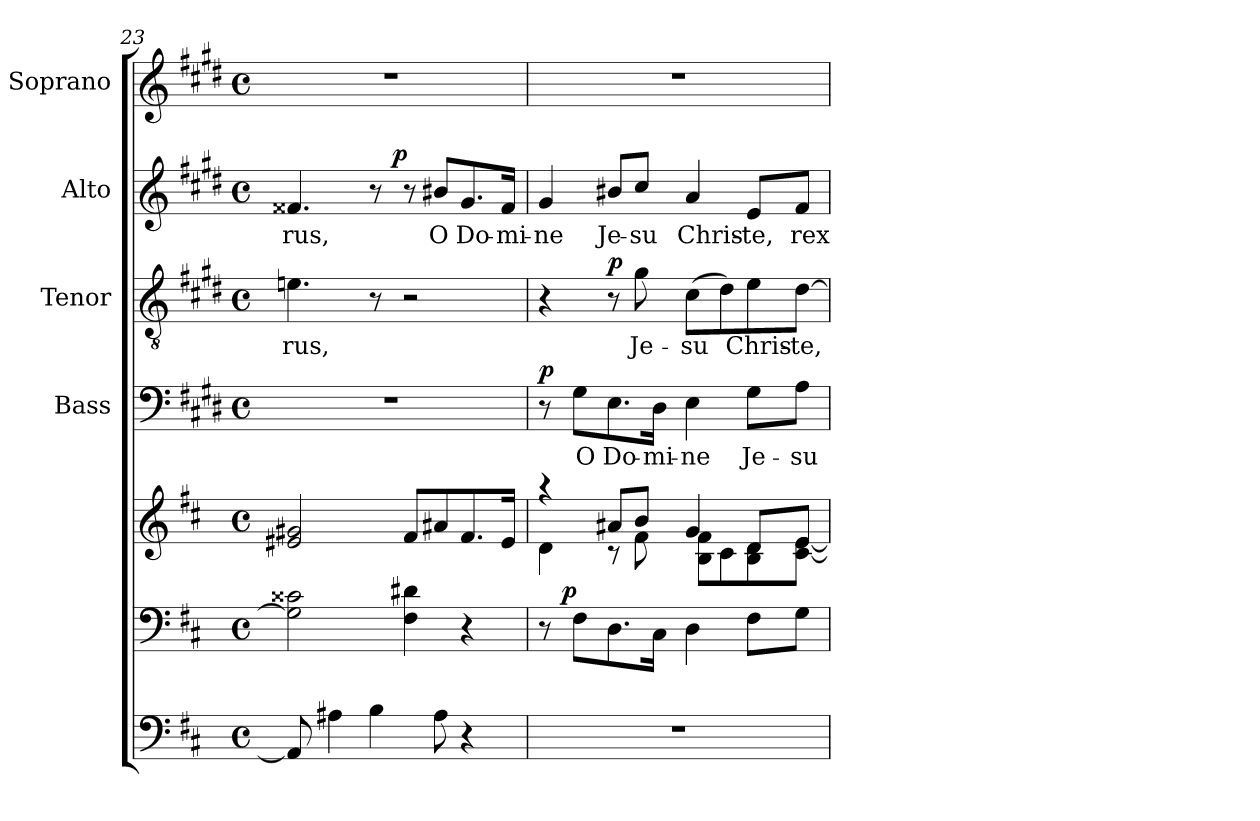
**kern	**kern	**kern	**dynam	**kern	**text	**dynam	**kern	**text	**dynam	**kern	**text	**dynam	**kern
*part6	*part5	*part5	*part5	*part4	*part4	*part4	*part3	*part3	*part3	*part2	*part2	*part2	*part1
*staff7	*staff6	*staff5	*staff5/6	*staff4	*staff4	*staff4	*staff3	*staff3	*staff3	*staff2	*staff2	*staff2	*staff1
*	*	*	*	*I"Bass	*	*	*I"Tenor	*	*	*I"Alto	*	*	*I"Soprano
*	*	*	*	*I'B	*	*	*I'T	*	*	*I'A	*	*	*I'S
*clefF4	*clefF4	*clefG2	*	*clefF4	*	*	*clefGv2	*	*	*clefG2	*	*	*clefG2
*	*	*	*	*ITrd1c2	*	*	*ITrd1c2	*	*	*ITrd1c2	*	*	*ITrd1c2
*k[f#c#]	*k[f#c#]	*k[f#c#]	*	*k[f#c#]	*	*	*k[f#c#]	*	*	*k[f#c#]	*	*	*k[f#c#]
*D:	*D:	*D:	*	*D:	*	*	*D:	*	*	*D:	*	*	*D:
*M4/4	*M4/4	*M4/4	*	*M4/4	*	*	*M4/4	*	*	*M4/4	*	*	*M4/4
*met(c)	*met(c)	*met(c)	*	*met(c)	*	*	*met(c)	*	*	*met(c)	*	*	*met(c)
=23	=23	=23	=23	=23	=23	=23	=23	=23	=23	=23	=23	=23	=23
*	*	*	*	*	*	*	*	*	*	*^	*	*	*
8AA#/]	2G#\] 2c##X\	2e#X/ 2g#X/	.	1r	.	.	4.dn\	-rus,	.	4.e#X/	4...ryy	-rus,	.	1r
4A#X\	.	.	.	.	.	.	.	.	.	.	.	.	.	.
4B\	.	.	.	.	.	.	8r	.	.	8r	.	.	.	.
!	!	!	!	!	!	!	!	!	!	!	!	!	!LO:DY:b	!
.	.	.	.	.	.	.	.	.	.	.	2ryy	.	p	.
.	4F#\ 4d#X\	8f#/L	.	.	.	.	2r	.	.	8r	.	.	.	.
8A#\	.	8a#X/	.	.	.	.	.	.	.	8a#X/L	.	O	.	.
4r	4r	8.f#/	.	.	.	.	.	.	.	8.f#/	.	Do-	.	.
.	.	16e#/Jk	.	.	.	.	.	.	.	16e#/Jk	.	-mi-	.	.
.	.	.	.	.	.	.	.	.	.	.	32ryy	.	.	.
=24	=24	=24	=24	=24	=24	=24	=24	=24	=24	=24	=24	=24	=24	=24
*	*	*^	*	*	*	*	*	*	*	*	*	*	*	*
!	!	!	!	!	!	!	!LO:DY:b	!	!	!	!	!	!	!	!
*	*^	*	*	*	*	*	*	*	*	*	*v	*v	*	*	*
1r	8r	16.ryy	4raa	4d\	.	8r	.	p	4r	.	.	4f#/	-ne	.	1r
!	!	!	!	!	!LO:DY:a=2	!	!	!	!	!	!	!	!	!	!
.	.	2ryy	.	.	p	.	.	.	.	.	.	.	.	.	.
.	8F#\L	.	.	.	.	8F#\L	O	.	.	.	.	.	.	.	.
!	!	!	!	!	!	!	!	!	!	!	!LO:DY:b	!	!	!	!
.	8.D\	.	8a#X/L	8rc	.	8.D\	Do-	.	8r	.	p	8a#X/L	Je-	.	.
.	.	.	8b/J	8f#\	.	.	.	.	8f#\	Je-	.	8b/J	-su	.	.
.	16C#\Jk	.	.	.	.	16C#\Jk	-mi-	.	.	.	.	.	.	.	.
.	4D\	.	4g/	8B\ 8f#\L	.	4D\	-ne	.	(8B\L	-su	.	4g/	Chris-	.	.
.	.	4ryy	.	.	.	.	.	.	.	.	.	.	.	.	.
.	.	.	.	8c#\	.	.	.	.	8c#\)	.	.	.	.	.	.
.	8F#\L	.	8d/L	8B\ 8d\	.	8F#\L	Je-	.	8d\	Chris-	.	8d/L	-te,	.	.
.	.	8ryy	.	.	.	.	.	.	.	.	.	.	.	.	.
.	8G\J	.	8e/J	[<8c#\ [<8e\J	.	8G\J	-su	.	[8c#\J	-te,	.	8e/J	rex	.	.
.	.	32ryy	.	.	.	.	.	.	.	.	.	.	.	.	.
*	*v	*v	*	*	*	*	*	*	*	*	*	*	*	*	*
*	*	*v	*v	*	*	*	*	*	*	*	*	*	*	*
=	=	=	=	=	=	=	=	=	=	=	=	=	=
*-	*-	*-	*-	*-	*-	*-	*-	*-	*-	*-	*-	*-	*-
